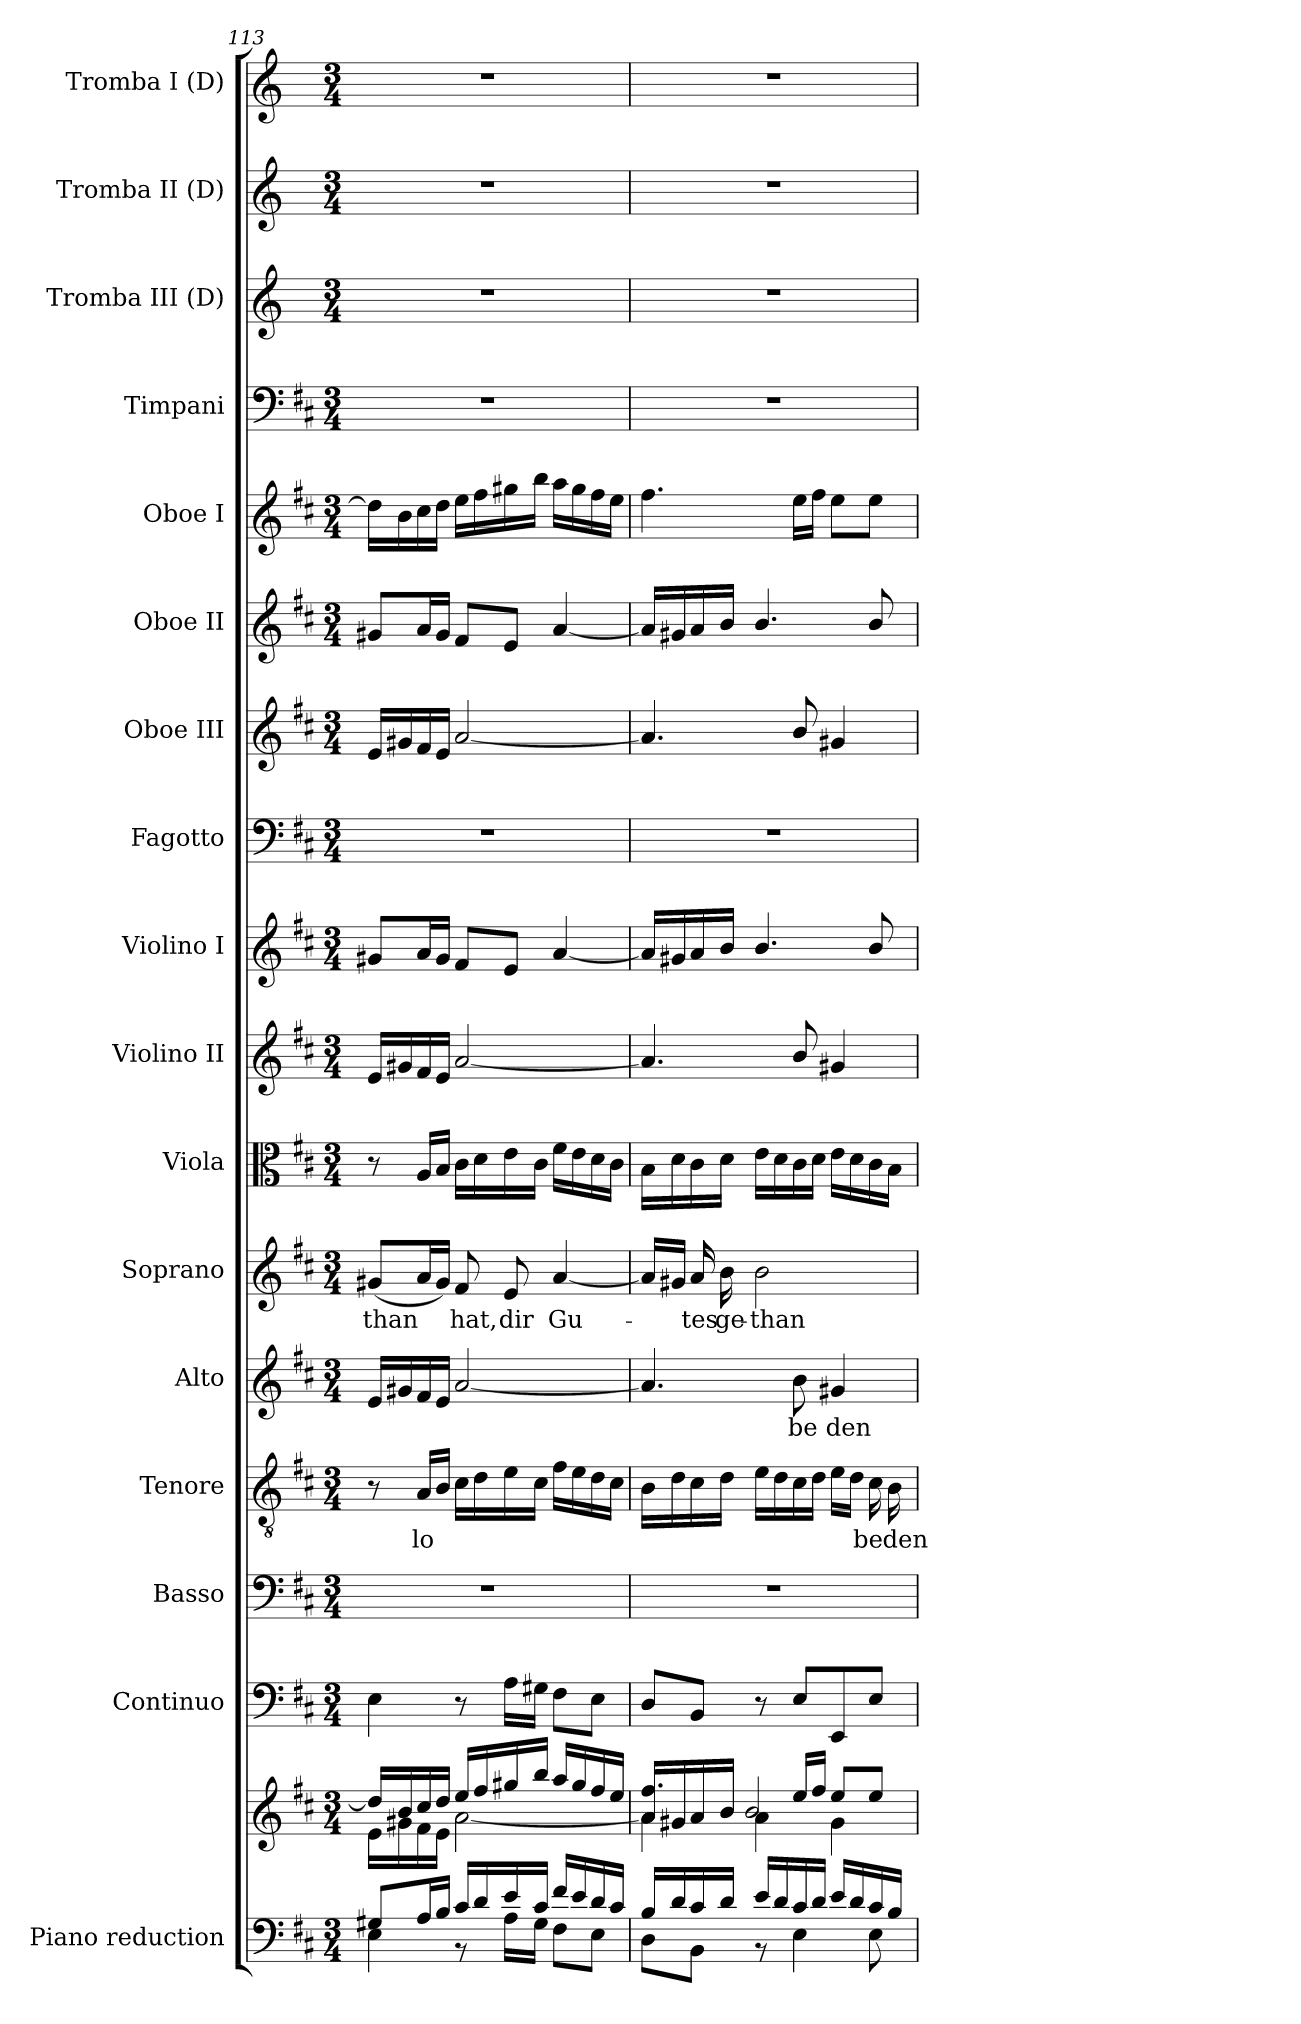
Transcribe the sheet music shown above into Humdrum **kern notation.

**kern	**kern	**kern	**kern	**kern	**text	**kern	**text	**kern	**text	**kern	**kern	**kern	**kern	**kern	**kern	**kern	**kern	**kern	**kern	**kern
*part17	*part17	*part16	*part15	*part14	*part14	*part13	*part13	*part12	*part12	*part11	*part10	*part9	*part8	*part7	*part6	*part5	*part4	*part3	*part2	*part1
*staff18	*staff17	*staff16	*staff15	*staff14	*staff14	*staff13	*staff13	*staff12	*staff12	*staff11	*staff10	*staff9	*staff8	*staff7	*staff6	*staff5	*staff4	*staff3	*staff2	*staff1
*I"Piano reduction	*	*I"Continuo	*I"Basso	*I"Tenore	*	*I"Alto	*	*I"Soprano	*	*I"Viola	*I"Violino II	*I"Violino I	*I"Fagotto	*I"Oboe III	*I"Oboe II	*I"Oboe I	*I"Timpani	*I"Tromba III (D)	*I"Tromba II (D)	*I"Tromba I (D)
*I'Pno	*	*	*	*	*	*	*	*	*	*	*	*	*	*I'Ob	*I'Ob	*I'Ob	*I'Timp	*	*	*
*clefF4	*clefG2	*clefF4	*clefF4	*clefGv2	*	*clefG2	*	*clefG2	*	*clefC3	*clefG2	*clefG2	*clefF4	*clefG2	*clefG2	*clefG2	*clefF4	*clefG2	*clefG2	*clefG2
*	*	*	*	*	*	*	*	*	*	*	*	*	*	*	*	*	*	*ITrd-1c-2	*ITrd-1c-2	*ITrd-1c-2
*k[f#c#]	*k[f#c#]	*k[f#c#]	*k[f#c#]	*k[f#c#]	*	*k[f#c#]	*	*k[f#c#]	*	*k[f#c#]	*k[f#c#]	*k[f#c#]	*k[f#c#]	*k[f#c#]	*k[f#c#]	*k[f#c#]	*k[f#c#]	*k[f#c#]	*k[f#c#]	*k[f#c#]
*M3/4	*M3/4	*M3/4	*M3/4	*M3/4	*	*M3/4	*	*M3/4	*	*M3/4	*M3/4	*M3/4	*M3/4	*M3/4	*M3/4	*M3/4	*M3/4	*M3/4	*M3/4	*M3/4
=113	=113	=113	=113	=113	=113	=113	=113	=113	=113	=113	=113	=113	=113	=113	=113	=113	=113	=113	=113	=113
*^	*^	*	*	*	*	*	*	*	*	*	*	*	*	*	*	*	*	*	*	*
!	!	!	!	!	!	!	!	!	!	!	!LO:LY:b	!	!	!	!	!	!	!	!	!	!	!
8G#X/L	4E\	16dd/LL]	16e\LL	4E\	2.r	8r	.	16e/LL	.	(<8g#X/L	-than	8r	16e/LL	8g#X/L	2.r	16e/LL	8g#X/L	16dd\LL]	2.r	2.r	2.r	2.r
.	.	16b/	16g#X\	.	.	.	.	16g#X/	.	.	.	.	16g#X/	.	.	16g#X/	.	16b\	.	.	.	.
!	!	!	!	!	!	!	!LO:LY:b	!	!	!	!	!	!	!	!	!	!	!	!	!	!	!
16A/L	.	16cc#/	16f#\	.	.	16A/LL	lo	16f#/	.	16a/L	.	16A/LL	16f#/	16a/L	.	16f#/	16a/L	16cc#\	.	.	.	.
16B/JJ	.	16dd/JJ	16e\JJ	.	.	16B/JJ	.	16e/JJ	.	16g#/JJ)	.	16B/JJ	16e/JJ	16g#/JJ	.	16e/JJ	16g#/JJ	16dd\JJ	.	.	.	.
!	!	!	!	!	!	!	!	!	!	!	!LO:LY:b	!	!	!	!	!	!	!	!	!	!	!
16c#/LL	8r	16ee/LL	[2a\	8r	.	16c#\LL	.	[2a/	.	8f#/	hat,	16c#\LL	[2a/	8f#/L	.	[2a/	8f#/L	16ee\LL	.	.	.	.
16d/	.	16ff#/	.	.	.	16d\	.	.	.	.	.	16d\	.	.	.	.	.	16ff#\	.	.	.	.
!	!	!	!	!	!	!	!	!	!	!	!LO:LY:b	!	!	!	!	!	!	!	!	!	!	!
16e/	16A\LL	16gg#X/	.	16A\LL	.	16e\	.	.	.	8e/	dir	16e\	.	8e/J	.	.	8e/J	16gg#X\	.	.	.	.
16c#/JJ	16G#\JJ	16bb/JJ	.	16G#X\JJ	.	16c#\JJ	.	.	.	.	.	16c#\JJ	.	.	.	.	.	16bb\JJ	.	.	.	.
!	!	!	!	!	!	!	!	!	!	!	!LO:LY:b	!	!	!	!	!	!	!	!	!	!	!
16f#/LL	8F#\L	16aa/LL	.	8F#\L	.	16f#\LL	.	.	.	[4a/	Gu-	16f#\LL	.	[4a/	.	.	[4a/	16aa\LL	.	.	.	.
16e/	.	16gg#/	.	.	.	16e\	.	.	.	.	.	16e\	.	.	.	.	.	16gg#\	.	.	.	.
16d/	8E\J	16ff#/	.	8E\J	.	16d\	.	.	.	.	.	16d\	.	.	.	.	.	16ff#\	.	.	.	.
16c#/JJ	.	16ee/JJ	.	.	.	16c#\JJ	.	.	.	.	.	16c#\JJ	.	.	.	.	.	16ee\JJ	.	.	.	.
!!LO:PB:g=z
=114	=114	=114	=114	=114	=114	=114	=114	=114	=114	=114	=114	=114	=114	=114	=114	=114	=114	=114	=114	=114	=114	=114
*	*	*	*^	*	*	*	*	*	*	*	*	*	*	*	*	*	*	*	*	*	*	*
16B/LL	8D\L	4.ff#/	4a\]	16a/LL	8D/L	2.r	16B\LL	.	4.a/]	.	16a/LL]	.	16B\LL	4.a/]	16a/LL]	2.r	4.a/]	16a/LL]	4.ff#\	2.r	2.r	2.r	2.r
16d/	.	.	.	16g#X/	.	.	16d\	.	.	.	16g#X/JJ	.	16d\	.	16g#X/	.	.	16g#X/	.	.	.	.	.
!	!	!	!	!	!	!	!	!	!	!	!	!LO:LY:b	!	!	!	!	!	!	!	!	!	!	!
16c#/	8BB\J	.	.	16a/	8BB/J	.	16c#\	.	.	.	16a/	tes	16c#\	.	16a/	.	.	16a/	.	.	.	.	.
!	!	!	!	!	!	!	!	!	!	!	!	!LO:LY:b	!	!	!	!	!	!	!	!	!	!	!
16d/JJ	.	.	.	16b/JJ	.	.	16d\JJ	.	.	.	16b\	ge-	16d\JJ	.	16b/JJ	.	.	16b/JJ	.	.	.	.	.
!	!	!	!	!	!	!	!	!	!	!	!	!LO:LY:b	!	!	!	!	!	!	!	!	!	!	!
16e/LL	8r	.	4a\	2b/	8r	.	16e\LL	.	.	.	2b\	than	16e\LL	.	4.b/	.	.	4.b/	.	.	.	.	.
16d/	.	.	.	.	.	.	16d\	.	.	.	.	.	16d\	.	.	.	.	.	.	.	.	.	.
!	!	!	!	!	!	!	!	!	!	!LO:LY:b	!	!	!	!	!	!	!	!	!	!	!	!	!
16c#/	4E\	16ee/LL	.	.	8E/L	.	16c#\	.	8b\	be	.	.	16c#\	8b/	.	.	8b/	.	16ee\LL	.	.	.	.
16d/JJ	.	16ff#/JJ	.	.	.	.	16d\JJ	.	.	.	.	.	16d\JJ	.	.	.	.	.	16ff#\JJ	.	.	.	.
!	!	!	!	!	!	!	!	!	!	!LO:LY:b	!	!	!	!	!	!	!	!	!	!	!	!	!
16e/LL	.	8ee/L	4g#\	.	8EE/	.	16e\LL	.	4g#X/	den	.	.	16e\LL	4g#X/	.	.	4g#X/	.	8ee\L	.	.	.	.
16d/	.	.	.	.	.	.	16d\JJ	.	.	.	.	.	16d\	.	.	.	.	.	.	.	.	.	.
!	!	!	!	!	!	!	!	!LO:LY:b	!	!	!	!	!	!	!	!	!	!	!	!	!	!	!
16c#/	8E\	8ee/J	.	.	8E/J	.	16c#\	be	.	.	.	.	16c#\	.	8b/	.	.	8b/	8ee\J	.	.	.	.
!	!	!	!	!	!	!	!	!LO:LY:b	!	!	!	!	!	!	!	!	!	!	!	!	!	!	!
16B/JJ	.	.	.	.	.	.	16B\	den	.	.	.	.	16B\JJ	.	.	.	.	.	.	.	.	.	.
*v	*v	*	*	*	*	*	*	*	*	*	*	*	*	*	*	*	*	*	*	*	*	*	*
*	*v	*v	*v	*	*	*	*	*	*	*	*	*	*	*	*	*	*	*	*	*	*	*
=	=	=	=	=	=	=	=	=	=	=	=	=	=	=	=	=	=	=	=	=
*-	*-	*-	*-	*-	*-	*-	*-	*-	*-	*-	*-	*-	*-	*-	*-	*-	*-	*-	*-	*-
